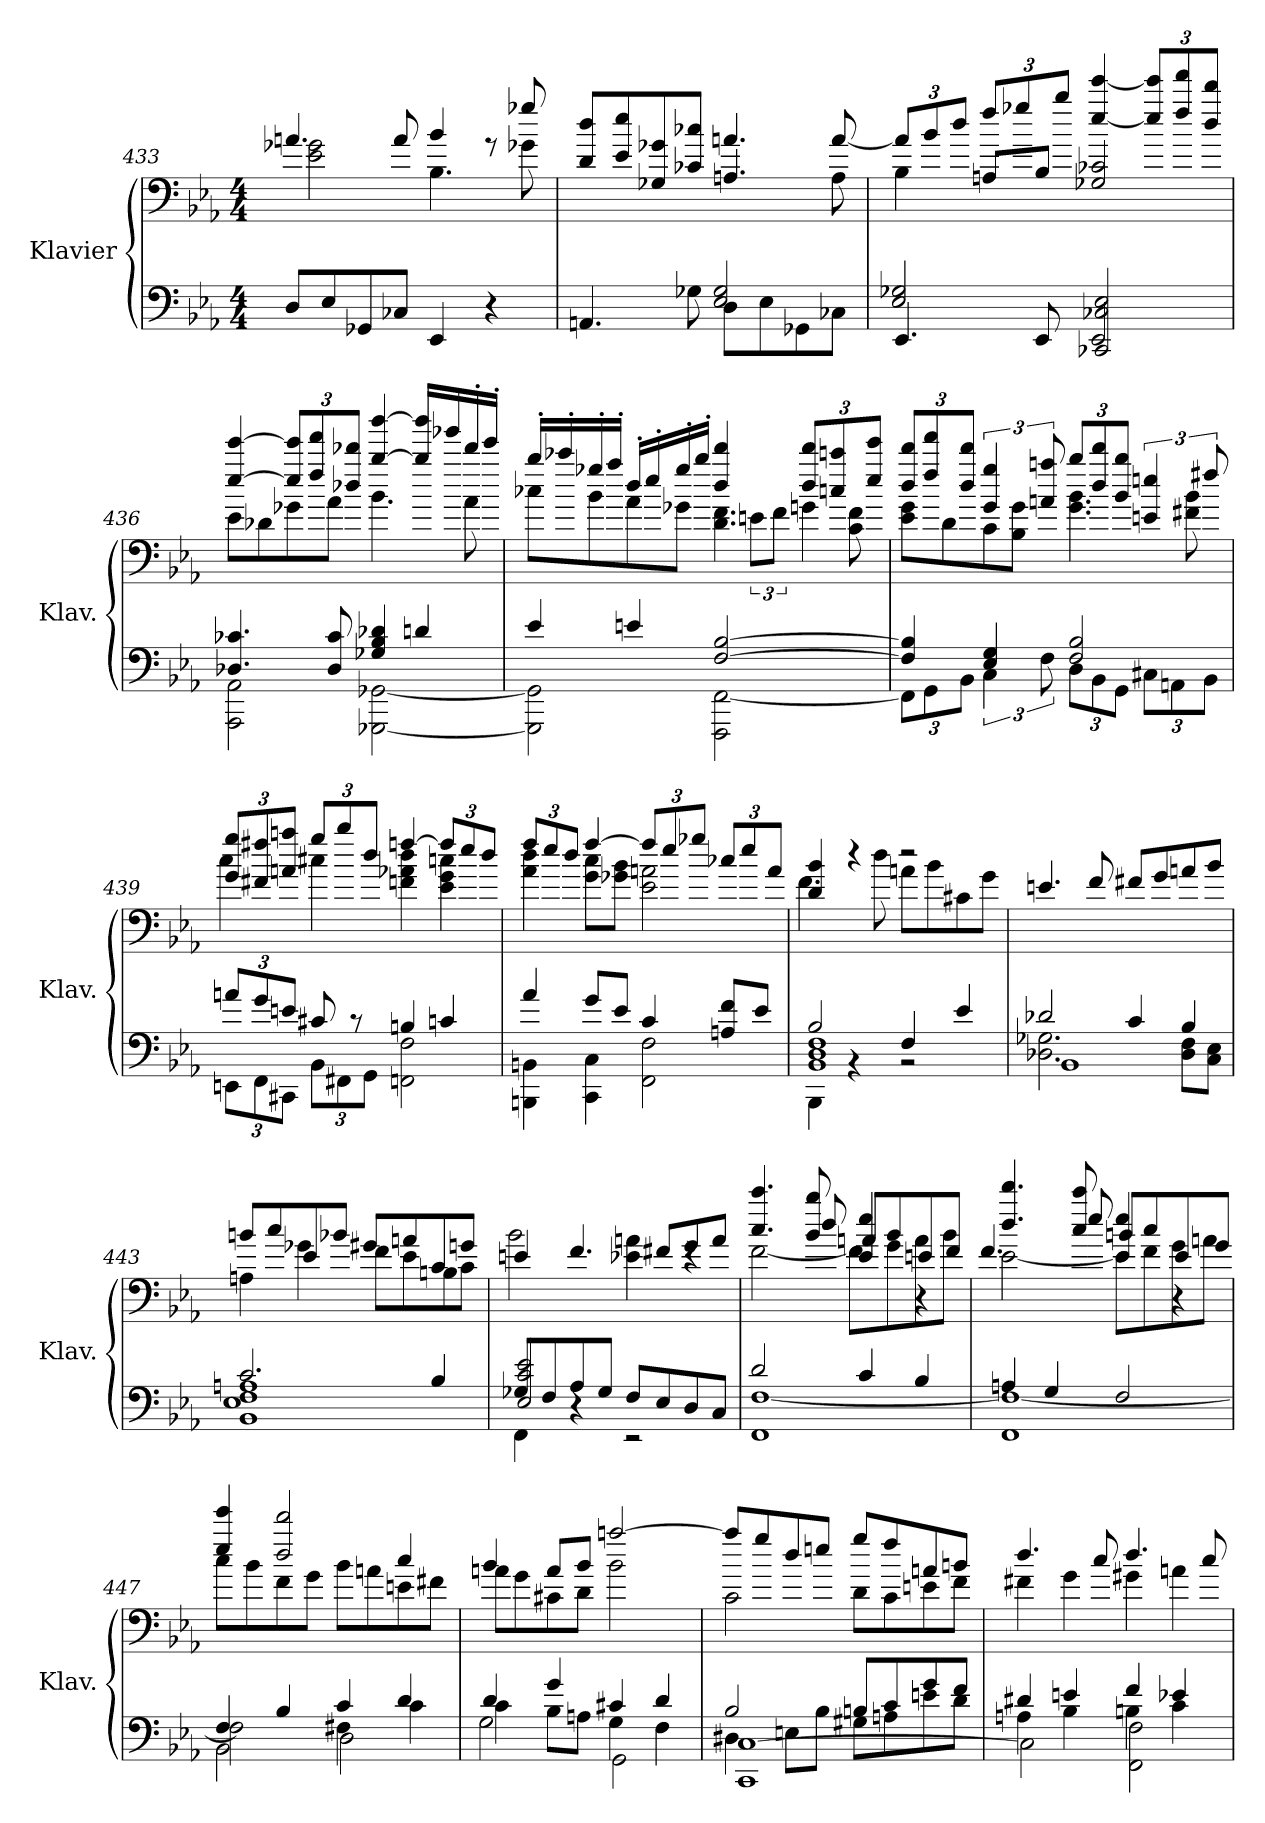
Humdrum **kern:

**kern	**kern
*part1	*part1
*staff2	*staff1
*I"Klavier	*
*I'Klav.	*
*clefF4	*clefF4
*k[b-e-a-]	*k[b-e-a-]
*M4/4	*M4/4
=433	=433
*	*^
8D/L	4.an/	2e-\ 2g-X\
8E-/	.	.
8GG-X/	.	.
8C-X/J	8a/	.
4EE-/	4b-/	4.B-\
4r	8r	.
.	8gg-X/	8g-X\
=434	=434	=434
*^	*	*
4.AAn/	2ryy	8d/ 8dd/L	2ryy
.	.	8e-/ 8ee-/	.
.	.	8G-X/ 8g-X/	.
8G-X\	.	8c-X/ 8cc-X/J	.
8D\L	2E-/ 2G-/	4.An/	4.an/
8E-\	.	.	.
8GG-X\	.	.	.
8C-X\J	.	8A\	[8a/
=435	=435	=435	=435
*	*	*	*Xbrackettup
4.EE-/	2E-/ 2G-X/	4B-\	12a/L]
.	.	.	12b-/
.	.	.	12dd/J
.	.	8An/L	12ff/L
.	.	.	12gg-X/
8EE-/	.	8B-/J	.
.	.	.	12bb-/J
2EE-/	2CC-X/ 2C-X/ 2E-/	2G-X/ 2c-X/	[4ee-/ [4eee-/
.	.	.	12ee-/] 12eee-/]L
.	.	.	12ff/ 12fff/
.	.	.	12dd/ 12ddd/J
!!LO:LB:g=z	!!
=436	=436	=436	=436
4.D-X/ 4.c-X/	2AAA-\ 2AA-\	[4ee-/ [4eee-/	8e-\L
.	.	.	8d-X\
.	.	12ee-/] 12eee-/]L	8g-X\
.	.	12ff/ 12fff/	.
8D-/ 8c-/	.	.	8a-\J
.	.	12dd-X/ 12ddd-X/J	.
4G-X/ 4B-/ 4d-X/	[2GGG-X\ [2GG-X\	[4bb-/ [4bbb-/	4.b-\
4dn/	.	16bb-/] 16bbb-/]LL	.
.	.	16ggg-X/	.
.	.	16ddd-'/	8a-\
.	.	16eee-'/JJ	.
=437	=437	=437	=437
*	*	*	*^
4e-/	2GGG-\] 2GG-\]	16bb-'/LL	8cc-X\L	2ryy
.	.	16ccc-X'/	.	.
.	.	16gg-X'/	8b-\	.
.	.	16aa-'/JJ	.	.
4en/	.	16dd'/LL	8a-\	.
.	.	16ee-'/	.	.
.	.	16gg-'/	8g-X\J	.
.	.	16bb-'/JJ	.	.
*	*	*	*	*brackettup
[2F/ [2B-/	2FFF\ [2FF\	4dd/ 4ddd/	4.d\ 4.f\	12ryy
.	.	.	.	12en\L
.	.	.	.	12f\J
*	*	*Xbrackettup	*	*
.	.	12dd/ 12ddd/L	.	4gn\
.	.	12ccn/ 12cccn/	.	.
.	.	.	8c\ 8f\	.
.	.	12ee-/ 12eee-/J	.	.
*	*	*v	*v	*v
=438	=438	=438
*	*Xbrackettup	*
*	*	*^
4F/] 4B-/]	12FF\L]	12dd/ 12ddd/L	8e-\ 8g\L
.	12GG\	12ff/ 12fff/	.
.	.	.	8d\
.	12BB-\J	12dd/ 12ddd/J	.
*	*brackettup	*brackettup	*
4E-/ 4G/	6C\	6g/ 6gg/	8c\
.	.	.	8B-\ 8g\J
.	12F\	12an/ 12aan/	.
*	*Xbrackettup	*Xbrackettup	*
2F/ 2B-/	12D\L	12bb-/L	4.g\ 4.b-\
.	12BB-\	12dd/ 12ddd/	.
.	12GG\J	12b-/ 12bb-/J	.
*	*	*brackettup	*
.	12C#X\L	6en/ 6een/	.
.	12AAn\	.	.
.	.	.	8f#X\ 8b-\
.	12BB-\J	12ff#X/	.
=439	=439	=439	=439
*	*	*Xbrackettup	*
12an/L	12EEn\L	12g/ 12gg/L	4cc\
12g/	12FF\	12f#X/ 12ff#X/	.
12en/J	12CC#X\J	12an/ 12aan/J	.
8c#X/	12BB-\L	12gg/L	4cc#X\
.	12FF#X\	12bb-/	.
8r	.	.	.
.	12GG\J	12dd/J	.
4Bn/	2FFn\ 2F\	[4ffn/	4fn\ 4a-X\ 4dd\
4cn/	.	12ff/L]	4e-\ 4g\ 4ccn\
.	.	12ee-/	.
.	.	12dd/J	.
!!LO:LB:g=z	!!
=440	=440	=440	=440
4a-/	4BBBn\ 4BBn\	12ff/L	4a-\ 4dd\
.	.	12ee-/	.
.	.	12dd/J	.
8g/L	4CC\ 4C\	[4ff/	8g\ 8cc\L
8e-/J	.	.	8g-X\ 8b-\J
4c/	2FF\ 2F\	12ff/L]	2e-\ 2an\
.	.	12ee-/	.
.	.	12gg-X/J	.
8An/ 8f/L	.	12cc-X/L	.
.	.	12ee-/	.
8e-/J	.	.	.
.	.	12a/J	.
=441	=441	=441	=441
*	*^	*	*
2B-/	4BBB-\	1BB- 1D 1F	4d/ 4b-/	4.f\
.	4rBB	.	4r	.
.	.	.	.	8dd\
4F/	2rBB	.	2r	8an\L
.	.	.	.	8b-\
4e-/	.	.	.	8c#X\
.	.	.	.	8g\J
*	*	*	*v	*v
=442	=442	=442	=442
2d-X/	2.D-X\ 2.G-X\	1BB-	4.en/
.	.	.	8f/
4c/	.	.	8f#X/L
.	.	.	8g/
4B-/	8D-\ 8F\L	.	8an/
.	8C\ 8E-\J	.	8b-/J
*	*v	*v	*
=443	=443	=443
*	*	*^
2.c/	1BB- 1E- 1F 1An	8bn/L	4An\
.	.	8cc/	.
.	.	8e-/	4g-X\
.	.	8b-X/J	.
.	.	8g#X/L	8f\L
.	.	8an/	8e-\
4B-/	.	8c/	8Bn\
.	.	8gn/J	8c\J
=444	=444	=444	=444
*	*^	*	*
8G-X/L	2E-/ 2c/ 2e-/	4FF\	4en/	2b-\
8F/	.	.	.	.
8A-/	.	4r	4.f/	.
8G-/J	.	.	.	.
8F/L	2ryy	2r	.	4e-X\ 4an\
8E-/	.	.	8f#X/L	.
8D/	.	.	8g/	4re
8C/J	.	.	8a/J	.
!!LO:LB:g=z
=445	=445	=445	=445	=445
*	*	*	*	*^
2d/	[1F	1FF	4.cc/ 4.ccc/	[2f\	4.ryy
.	.	.	8b-/ 8bb-/	.	8dd/
4c/	.	.	4e-/ 4ee-/	8f\L]	8an/L
.	.	.	.	8g\	8b-/
4B-/	.	.	4r	8a\	8en/
.	.	.	.	8b-\J	8f/J
=446	=446	=446	=446	=446	=446
4An/	1F_	1FF	4.dd/ 4.ddd/	[2e-\	4.f/
4G/	.	.	.	.	.
.	.	.	8cc/ 8ccc/	.	8ee-/
2F/	.	.	4e-/ 4ee-/	8e-\L]	8bn/L
.	.	.	.	8f\	8cc/
.	.	.	4r	8g\	8e-/
.	.	.	.	8an\J	8g/J
*	*	*	*	*v	*v
=447	=447	=447	=447	=447
4F/	2F\]	2BB-\	4ee-/ 4eee-/	8cc\L
.	.	.	.	8b-\
4B-/	.	.	2dd/ 2ddd/	8f\
.	.	.	.	8g\J
4c/	4F#X\	2D\	.	8b-\L
.	.	.	.	8an\
4d/	4c\	.	4cc/	8en\
.	.	.	.	8f#X\J
=448	=448	=448	=448	=448
4d/	4c\	2G\	4b-/	8an\L
.	.	.	.	8g\
4g/	8B-\L	.	8a/L	8c#X\
.	8An\J	.	8b-/J	8d\J
4c#X/	4G\	2GG\	[2aan/	2b-\
4d/	4F\	.	.	.
=449	=449	=449	=449	=449
2B-/	4D#X\	1CC [1C	8aa/L]	2c\
.	.	.	8gg/	.
.	8En\L	.	8dd/	.
.	8B-\J	.	8een/J	.
8Bn/L	8G#X\L	.	8gg/L	8d\L
8c/	8An\	.	8ff/	8c\
8g/	8en\	.	8an/	8en\
8f/J	8d\J	.	8bn/J	8f\J
=450	=450	=450	=450	=450
4d#X/	4An\	2C\]	4.dd/	4f#X\
4en/	4B-\	.	.	4g\
.	.	.	8cc/	.
4f/	4Bn\	2FF\ 2F\	4.dd/	4g#X\
4e-X/	4c\	.	.	4an\
.	.	.	8cc/	.
*v	*v	*v	*	*
*	*v	*v
=	=
*-	*-
